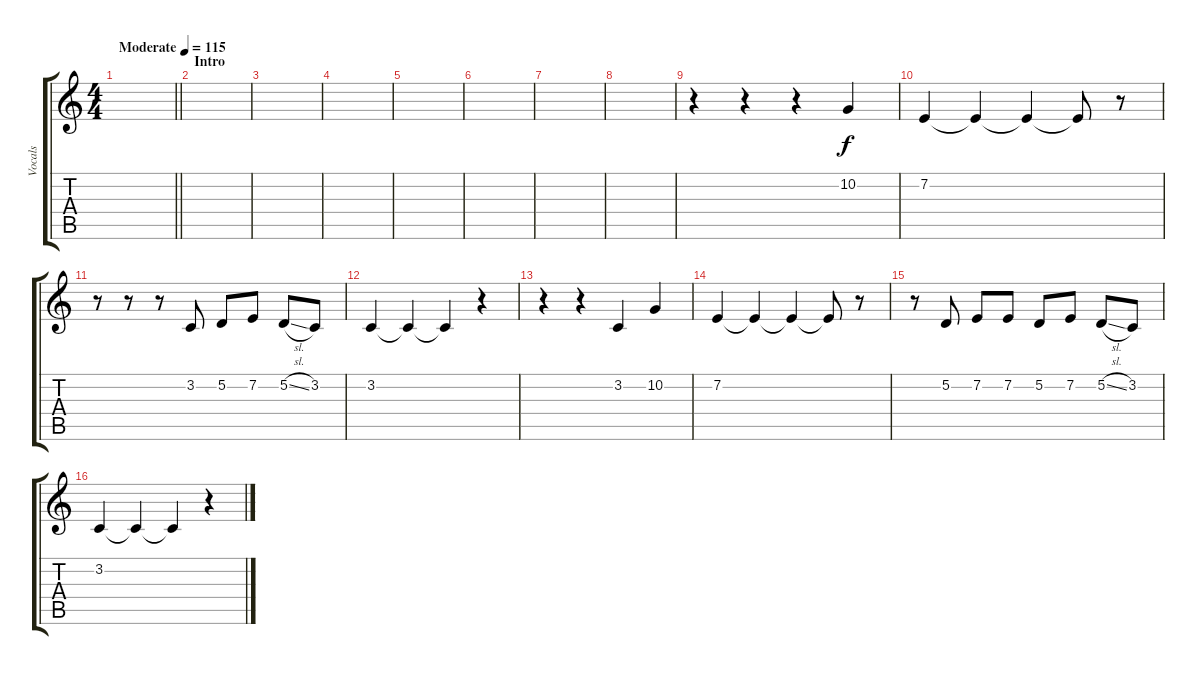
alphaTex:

\track ("Vocals" "Vocals") {instrument bassoon}
\staff {score tabs}
\tuning (D4 A3 F3 C3 G2 C2) {hide}
\ts (4 4)
\tempo (115 "Moderate")
\clef g2
\barLineRight lightlight
\ks c
|
\section ("" "Intro")
|
|
|
|
|
|
|
r.4 r.4 r.4 10.2.4 |
7.2.4 7.2{t}.4 7.2{t}.4 7.2{t}.8 r.8 |
r.8 r.8 r.8 3.2.8 5.2.8 7.2.8 5.2{sl}.8 3.2.8 |
3.2.4 3.2{t}.4 3.2{t}.4 r.4 |
r.4 r.4 3.2.4 10.2.4 |
7.2.4 7.2{t}.4 7.2{t}.4 7.2{t}.8 r.8 |
r.8 5.2.8 7.2.8 7.2.8 5.2.8 7.2.8 5.2{sl}.8 3.2.8 |
3.2.4 3.2{t}.4{dy f} 3.2{t}.4 r.4
